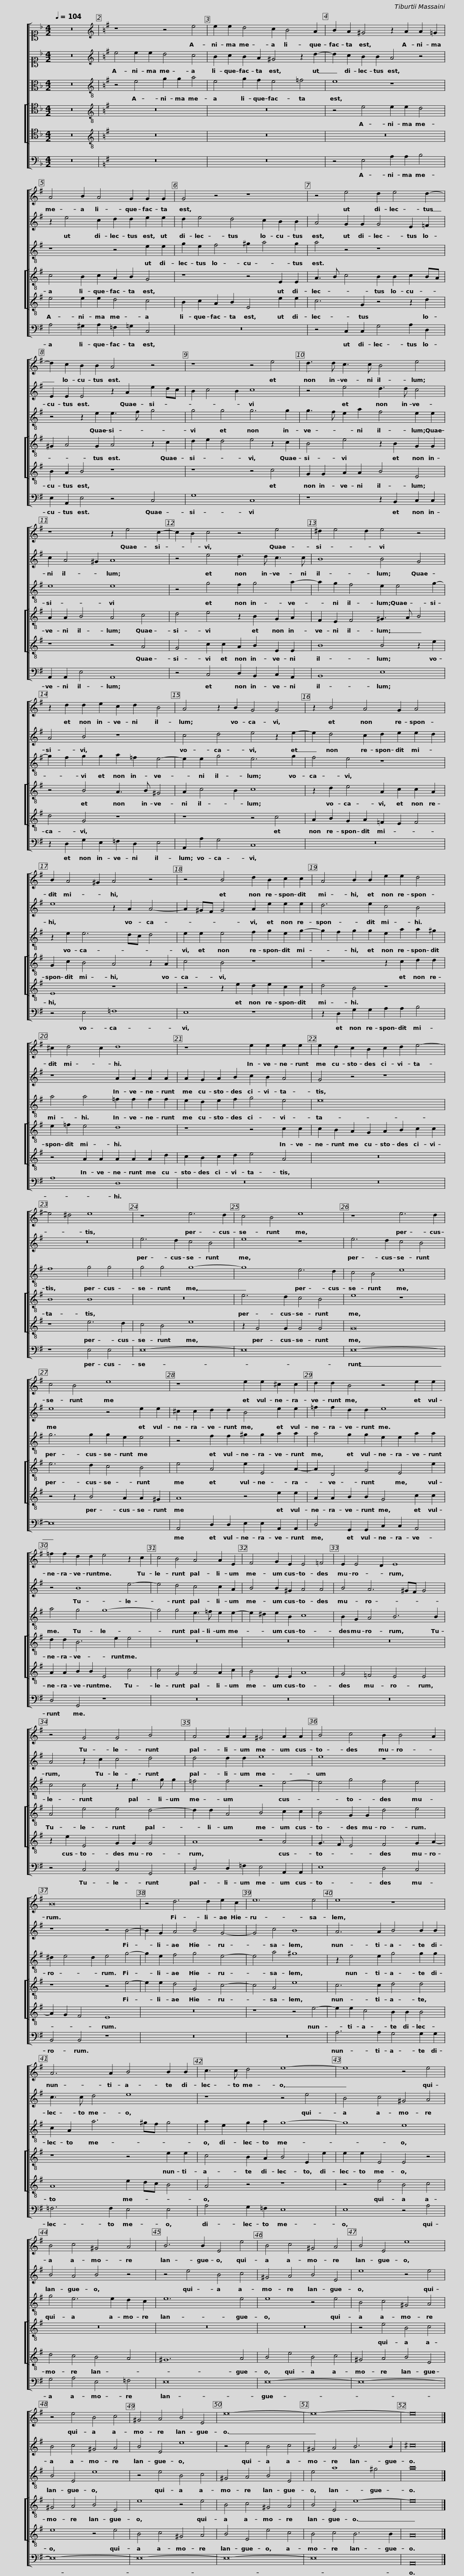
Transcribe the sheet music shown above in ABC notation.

X:1
%%score [ 1 2 3 [ 4 5 ] 6 ]
L:1/8
Q:1/4=104
M:4/2
I:linebreak $
K:F
V:1 alto1
V:2 alto1
V:3 alto
V:4 tenor
V:5 tenor
V:6 bass
V:1
 z16 |[K:G][K:treble] z8 z4 e4 | e2 e2 d4 c2 B4 A2 |$ B2 A2 ^G4 z2 A2 A2 =G2 | A4 B2 A4 G2 G2 G2 | %5
 G4 z4 z8 |$ z4 e4 d2 e4 d2- | d2 c2 B2 B2 A4 z4 | z8 z4 e4 |$ d3 d c3 c B4 e4 | %10
 z8 z2 e4 c2- | c2 B2 c4 z4 e4 |$ ^d2 e4 d2 e4 z4 | z2 d2 d2 e2 c2 d2 B4 | A4 z2 B2 G4 G4 |$ %15
 z2 B4 A4 G2 A4 | B2 A4 ^G2 A4 z4 | z4 B4 d2 B2 c2 c2 |$ A4 B2 B2 e2 e2 d4 | ^c2 d4 c2 d8 |$ %20
 z8 e2 e2 e2 e2 |$ e2 d2 c2 B2 c2 d2 e4- | e4 ^d4 e8 | z8 e6 d2 | c4 B4 e8 |$ %25
 z8 e6 d2 | c4 B4 e8 | z8 e2 e2 ^c2 c2 |$ d2 d2 B4 z4 e2 e2 | =f2 f2 d2 d2 e4 z2 c2 | %30
 c4 B4 A4 A2 E2 |$ F4 G2 E2 E4 =F4 | E2 E4 D2 E8 | z4 G4 G4 B4 |$ A4 A2 A2 ^G4 A2 A2 | %35
 B4 c4 B2 B4 A2 | B16 |$ z4 d6 d2 e2 c2 | e12 e4 | e8 z8 |$ %40
 A6 A2 B4 B2 B2 | c3 c d4 e8- | e8 z4 e4 |$ B4 c4 ^G4 A4 | B6 B2 E4 e4 | %45
 B4 c4 ^G4 A4 | B4 E4 e8 |$ z4 e4 B4 c4 | ^G4 A4 B4 E4 | e16- | %50
 e16- | e16 |] %52
V:2
 z16 |[K:G][K:treble] e4 e2 e2 d4 c4 | B2 c2 B2 A2 ^G4 z2 d2- |$ d2 c2 B2 B2 A4 z4 | z2 e4 c2 d2 d2 e2 e2 | %5
 d2 e4 d4 c2 B2 B2 |$ A4 G2 G2 G4 E2 =F2 | E2 E2 E4 z2 A2 e2 dc | B2 c4 B2 c8 |$ z4 e4 d3 d c4 | %10
 c2 A4 ^G2 A8 | z4 e4 d3 d c3 c |$ B8 B4 G4 | A4 B4 z8 | c4 d4 e4 z2 e2- |$ %15
 e2 d4 c2 d2 e2 e2 d2 | e8 z2 A2 A4- | A2 ^GF G4 A2 e2 e2 e2 |$ d6 e2 c4 B4 | z8 A2 A2 A2 A2 |$ %20
 A2 G2 A2 B2 c2 B2 A4 |$ G4 z4 z8 | z16 | e6 d2 c4 B4 | e8 z8 |$ %25
 e6 d2 c4 B4 | e8 z4 e2 e2 | ^c2 c2 d2 d2 B4 e2 e2 |$ =f2 f2 d2 d2 e8 | z4 B8 e4- | %30
 e4 d4 c4 c2 A2 |$ B4 B2 ^G2 A4 A4 | B4 A6 ^GF G4 | A4 z2 c2 c4 d4 |$ d4 d2 d2 e8 | %35
 e8 z8 | z8 z4 B4- |$ B2 G2 A4 B4 G4- | G4 c4 B8 | A6 A2 B4 B2 B2 |$ %40
 c3 c d4 e8 | z8 z4 e4 | B4 c4 ^G4 A4 |$ B4 A4 B4 z4 | z4 e4 B4 c4 | %45
 ^G4 A4 B4 E4 | e8 z4 e4 |$ B4 c4 ^G4 A4 | B4 E4 e8 | z4 e4 B4 c4 | %50
 ^G4 A4 B6 B2 | ^c16 |] %52
V:3
 z16 |[K:G][K:treble-8] z4 e4 g2 g2 a4 | e4 g2 f2 e4 =f4 |$ e8 z8 | z8 z4 e2 e2 | %5
 g2 e2 f4 ^g2 a4 g2 |$ a4 z4 z8 | z4 z2 e2 e3 f g4 | g4 g4 g6 g2 |$ g3 f e2 a2 f4 e2 e2 | %10
 e8 e8 | z4 g4 f2 g4 a2- |$ a2 g2 f4 e2 e4 g2- | g2 f2 g2 g2 a2 =f2 e4- | e2 e2 g4 e6 g2 |$ %15
 f4 e4 z8 | z2 e2 e6 dc d4 | e2 e2 e4 f2 g2 e2 g2- |$ g2 f2 g2 g2 e2 a2 a2 ^g2 | a4 a4 =f2 f2 f2 f2 |$ %20
 e2 d2 e2 f2 g4 e4 |$ e16 | f8 g4 g4 | g4 g4 g8- | g8 e6 d2 |$ %25
 c4 B4 e8 | g6 g2 g2 e2 e4 | z4 f2 f2 ^g2 g2 a2 a2 |$ a4 g2 g2 e2 e2 a2 a2 | a4 g4 g8- | %30
 g4 g4 e3 =f e2 e2- |$ e2 ^d2 e2 B2 c8 | B2 G2 A4 B6 B2 | c4 c4 z2 g3 g g2 |$ =f4 f4 z4 e4- | %35
 e4 g4 f4 e4 | ^d2 e4 d2 e4 g4- |$ g2 e2 f4 g4 e4- | e4 a4 ^g8 | z2 e4 e2 g4 g2 g2 |$ %40
 c2 A2 a6 ^gf g4 | a2 e2 g2 a2 g8- | g8 e8 |$ g4 e6 e2 d2 c2 | e12 e4 | %45
 e8 z4 e4 | B4 c4 ^G4 A4 |$ B4 E4 e8 | z4 e4 B4 c4 | ^G4 A4 B4 E4 | %50
 e4 a8 ^g4 | a16 |] %52
V:4
 z16 |[K:G][K:treble-8] z16 | z16 |$ z4 e4 e2 e2 d4 | c4 B2 c2 A2 B2 G4 | %5
 z8 z4 E2 E2 |$ A3 B c4 B2 B2 c2 BA | ^G2 A4 G2 A4 z2 c2 | d2 e2 d4 e4 z2 c2 |$ B4 e4 z2 B2 G2 G2 | %10
 A2 A2 B4 A4 c4 | d4 e4 z2 B2 G2 A2 |$ F2 E2 F4 ^G3 A B4 | z4 B4 A3 B ^G4 | A2 c4 B2 c8 |$ %15
 z2 d2 e4 A2 c2 c2 A2 | G2 c2 B4 A4 z2 A2 | c4 B4 z8 |$ z8 z2 c2 d2 d2 | e2 =f2 e4 d8 |$ %20
 z8 z4 c2 c2 |$ c2 B2 A2 G2 A2 B2 c2 c2 | B8 B8 | z16 | e6 d2 c4 B4 |$ %25
 e8 z8 | e6 d2 c4 B4 | e4 A4 e2 E4 A2- |$ A2 D4 G4 E4 e2 | d2 d2 B6 e2 e4 | %30
 z16 |$ z16 | z16 | A4 e4 e4 d4- |$ d2 d2 A4 B4 c2 c2 | %35
 B4 G2 G2 d4 e4 | z8 z4 e4- |$ e2 e2 d4 G4 c4- | c4 A4 e8 | c6 c2 d4 d4 |$ %40
 z8 z4 e2 e2 | c4 B2 A2 B4 E2 e2 | e2 e2 E4 E4 z4 |$ z16 | z16 | %45
 z16 | z4 e4 B4 c4 |$ ^G4 A4 B4 E4 | e8 z4 e4 | B4 c4 ^G4 A4 | %50
 B4 E4 e8- | e16 |] %52
V:5
 z16 |[K:G][K:treble-8] z16 | z16 |$ z16 | e4 e2 e2 d4 c4 | %5
 B2 c2 A2 B2 E4 e2 e2 |$ c6 G2 z4 z2 d2 | B2 A2 B4 z8 | z8 z4 c4 |$ G2 G2 A2 A2 B4 E4 | %10
 z8 z4 A4 | G4 c2 c2 A2 B2 E2 E2 |$ B8 B4 z2 e2 | d4 G4 z8 | z8 z4 c4 |$ %15
 A2 B2 G2 A2 =F2 E2 F4 | E8 z8 | z4 z2 e2 d2 e2 c2 c2 |$ d4 B4 z8 | z4 A2 A2 A2 A2 A2 d2 |$ %20
 c2 B2 c2 d2 e4 A4 |$ z16 | z8 e6 d2 | c4 B4 e8 | z2 G4 G2 G4 G4 |$ %25
 G16 | z4 z2 B4 A2 A2 ^G2 | A8 z4 e2 e2 |$ A2 A2 B2 B2 G4 c2 c2 | A2 A2 B2 B2 E4 c4 | %30
 c4 G4 A4 A2 c2 |$ B4 E2 E2 A8 | G4 =F4 E4 E4 | z2 e2 E4 G2 G2 G4 |$ A8 z4 A4 | %35
 G3 F E4 F4 G2 A2- | A2 G2 F4 E8 |$ z16 | z8 z4 e4- | e2 e2 c4 B2 B2 B4 |$ %40
 A8 e2 dc B4 | A4 z4 z8 | z4 e4 B4 c4 |$ d4 c4 B4 A4 | ^G12 A4 | %45
 B4 e4 B4 c4 | ^G4 A4 B4 E4 |$ e8 z4 e4 | B4 c4 ^G4 A4 | B4 E4 e4 c4 | %50
 B4 c4 B6 B2 | A16 |] %52
V:6
 z16 |[K:G] z16 | z16 |$ z4 E,4 A,2 A,2 B,4 | A,4 ^G,2 A,2 =F,2 =G,2 C,4 | %5
 z16 |$ z4 C,2 C,2 G,4 A,2 D,2 | E,2 A,,2 E,4 z4 C,4 | G,8 C,8 |$ z8 z2 B,,2 C,2 C,2 | %10
 A,,2 A,,2 E,4 A,,8 | z4 C,4 D,2 B,,2 C,2 A,,2 |$ B,,8 E,8 | z2 D,2 G,2 E,2 =F,2 D,2 E,4 | A,,2 A,2 G,4 C,8 |$ %15
 z16 | z4 E,4 =F,8 | E,8 z8 |$ z2 D,2 G,2 G,2 A,2 A,2 B,4 | A,8 D,8 |$ %20
 z16 |$ z16 | z8 E,4 E,4 | E,16- | E,16 |$ %25
 E,16- | E,16 | A,,4 D,2 D,2 E,2 E,2 A,,2 A,,2 |$ D,4 G,,2 G,,2 C,2 C,2 A,,4 | D,4 G,,4 z8 | %30
 z16 |$ z16 | z16 | z4 C,4 C,4 G,,4 |$ D,4 D,2 =F,2 E,4 A,,2 A,,2 | %35
 E,8 D,4 C,4 | B,,4 B,,4 z8 |$ z16 | z16 | A,6 A,2 G,4 G,2 G,2 |$ %40
 =F,6 F,2 E,4 E,4 | A,4 G,2 =F,2 E,8 | E,8 z4 A,4 |$ G,4 A,4 E,4 =F,4 | E,16 | %45
 E,16- | E,16- |$ E,16- | E,16- | E,16- | %50
 E,16 | A,,16 |] %52
